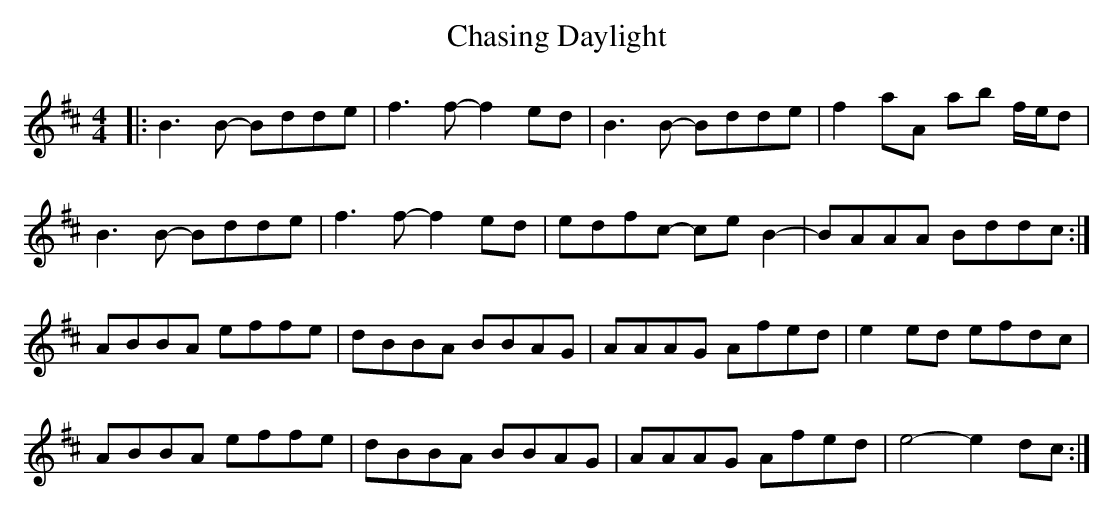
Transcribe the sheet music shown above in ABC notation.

X:1
T: Chasing Daylight
M: 4/4
L: 1/8
K: Bmin
|:B3B- Bdde|f3f- f2ed|B3B- Bdde|f2aA ab f/e/d|
B3B- Bdde|f3f- f2ed|edfc- ceB2-|BAAA Bddc:|
ABBA effe|dBBA BBAG|AAAG Afed|e2ed efdc|
ABBA effe|dBBA BBAG|AAAG Afed|e4- e2dc:|
